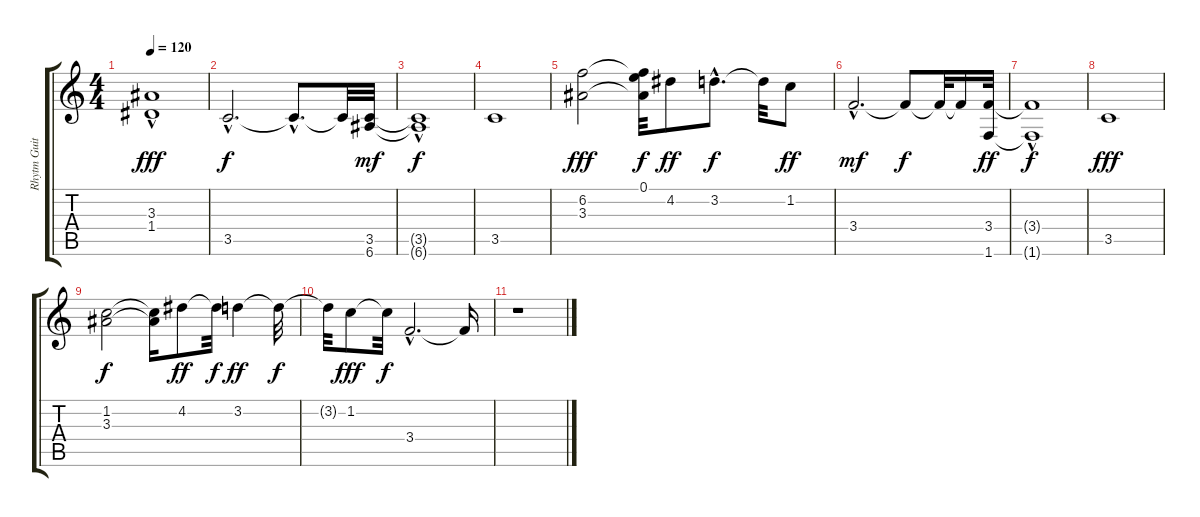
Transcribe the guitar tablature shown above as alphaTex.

\track ("Rhytm Guitar" "Rhytm Guit") {instrument distortionguitar}
\staff {score tabs}
\tuning (E4 B3 G3 D3 A2 E2) {hide}
\ts (4 4)
\tempo 120
\clef g2
\ks c
(3.3{hac} 1.4).1{dy fff} |
3.5{hac}.2{d dy f} 3.5{hac t}.8{d} 3.5{t}.32 (3.5 6.6).32{dy mf} |
(3.5{t} 6.6{hac t}).1{dy f} |
3.5.1 |
(6.2 3.3).2{dy fff} (0.1 6.2{t} 3.3{t}).32{dy f} 4.2.8{dy ff} 3.2{hac}.8{d dy f} 3.2{t}.32 1.2.8{dy ff} |
3.4{hac}.2{d dy mf} 3.4{t}.8{dy f} 3.4{t}.32 3.4{t}.16 (3.4 1.6).32{dy ff} |
(3.4{hac t} 1.6{t}).1{dy f} |
3.5.1{dy fff} |
(1.2 3.3).2{dy f} (1.2{t} 3.3{t}).16 4.2.8{dy ff} 4.2{t}.32{dy f} 3.2.4{dy ff} 3.2{t}.32{dy f} |
3.2{t}.32 1.2.8{dy fff} 1.2{t}.32{dy f} 3.4{hac}.2{d} 3.4{t}.16 |
r.1
